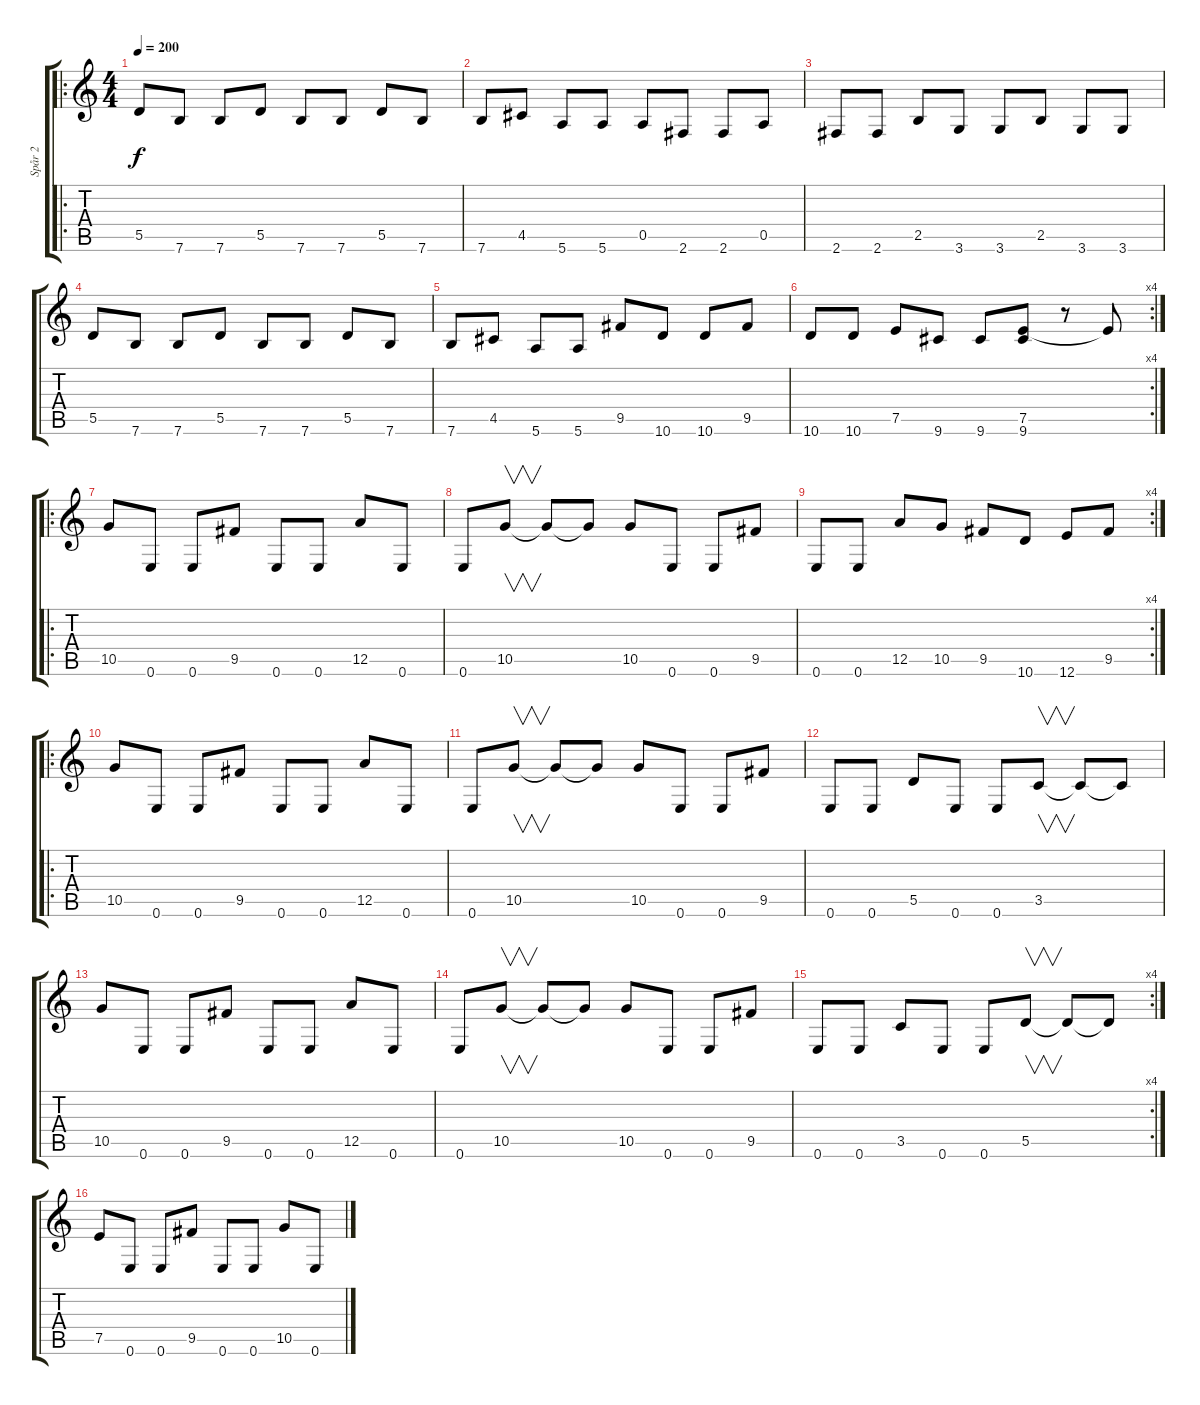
\track ("Spår 2" "Spår 2") {instrument overdrivenguitar}
\staff {score tabs}
\tuning (E4 B3 G3 D3 A2 E2) {hide}
\ro
\ts (4 4)
\tempo 200
\clef g2
\ks c
5.5.8{dy f} 7.6.8 7.6.8 5.5.8 7.6.8 7.6.8 5.5.8 7.6.8 |
7.6.8 4.5.8 5.6.8 5.6.8 0.5.8 2.6.8 2.6.8 0.5.8 |
2.6.8 2.6.8 2.5.8 3.6.8 3.6.8 2.5.8 3.6.8 3.6.8 |
5.5.8 7.6.8 7.6.8 5.5.8 7.6.8 7.6.8 5.5.8 7.6.8 |
7.6.8 4.5.8 5.6.8 5.6.8 9.5.8 10.6.8 10.6.8 9.5.8 |
\rc 4
10.6.8 10.6.8 7.5.8 9.6.8 9.6.8 (7.5 9.6).8 r.8 7.5{t}.8 |
\ro
10.5.8 0.6.8 0.6.8 9.5.8 0.6.8 0.6.8 12.5.8 0.6.8 |
0.6.8 10.5.8{v} 10.5{t}.8 10.5{t}.8 10.5.8 0.6.8 0.6.8 9.5.8 |
\rc 4
0.6.8 0.6.8 12.5.8 10.5.8 9.5.8 10.6.8 12.6.8 9.5.8 |
\ro
10.5.8 0.6.8 0.6.8 9.5.8 0.6.8 0.6.8 12.5.8 0.6.8 |
0.6.8 10.5.8{v} 10.5{t}.8 10.5{t}.8 10.5.8 0.6.8 0.6.8 9.5.8 |
0.6.8 0.6.8 5.5.8 0.6.8 0.6.8 3.5.8{v} 3.5{t}.8 3.5{t}.8 |
10.5.8 0.6.8 0.6.8 9.5.8 0.6.8 0.6.8 12.5.8 0.6.8 |
0.6.8 10.5.8{v} 10.5{t}.8 10.5{t}.8 10.5.8 0.6.8 0.6.8 9.5.8 |
\rc 4
0.6.8 0.6.8 3.5.8 0.6.8 0.6.8 5.5.8{v} 5.5{t}.8 5.5{t}.8 |
7.5.8 0.6.8 0.6.8 9.5.8 0.6.8 0.6.8 10.5.8 0.6.8
